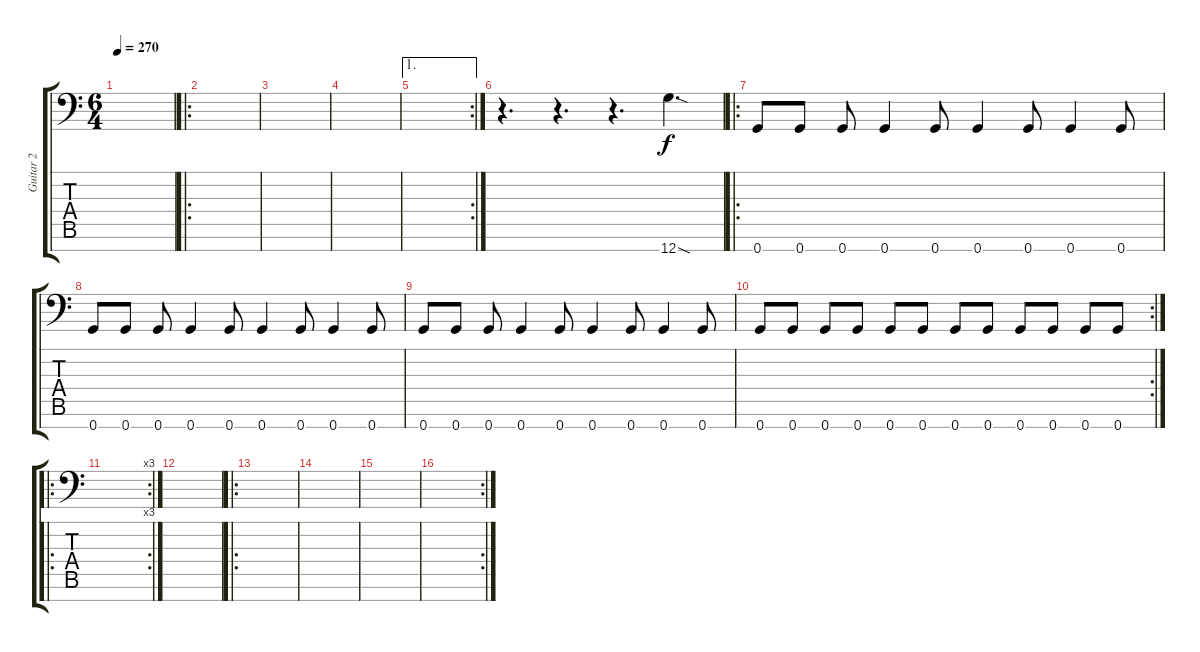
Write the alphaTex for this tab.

\track ("Guitar 2" "Guitar 2") {instrument overdrivenguitar}
\staff {score tabs}
\tuning (E4 C4 G3 C3 G2 C2 G1) {hide}
\ts (6 4)
\tempo 270
\clef f4
\ks c
|
\ro
|
|
|
\ae 1
\rc 2
|
r.4{d} r.4{d} r.4{d} 12.7{sod}.4{d} |
\ro
0.7.8 0.7.8 0.7.8 0.7.4 0.7.8 0.7.4 0.7.8 0.7.4 0.7.8 |
0.7.8 0.7.8 0.7.8 0.7.4 0.7.8 0.7.4 0.7.8 0.7.4 0.7.8 |
0.7.8 0.7.8 0.7.8 0.7.4 0.7.8 0.7.4 0.7.8 0.7.4 0.7.8 |
\rc 2
0.7.8 0.7.8 0.7.8 0.7.8 0.7.8 0.7.8 0.7.8 0.7.8 0.7.8 0.7.8 0.7.8 0.7.8 |
\ro
\rc 3
|
|
\ro
|
|
|
\rc 2
